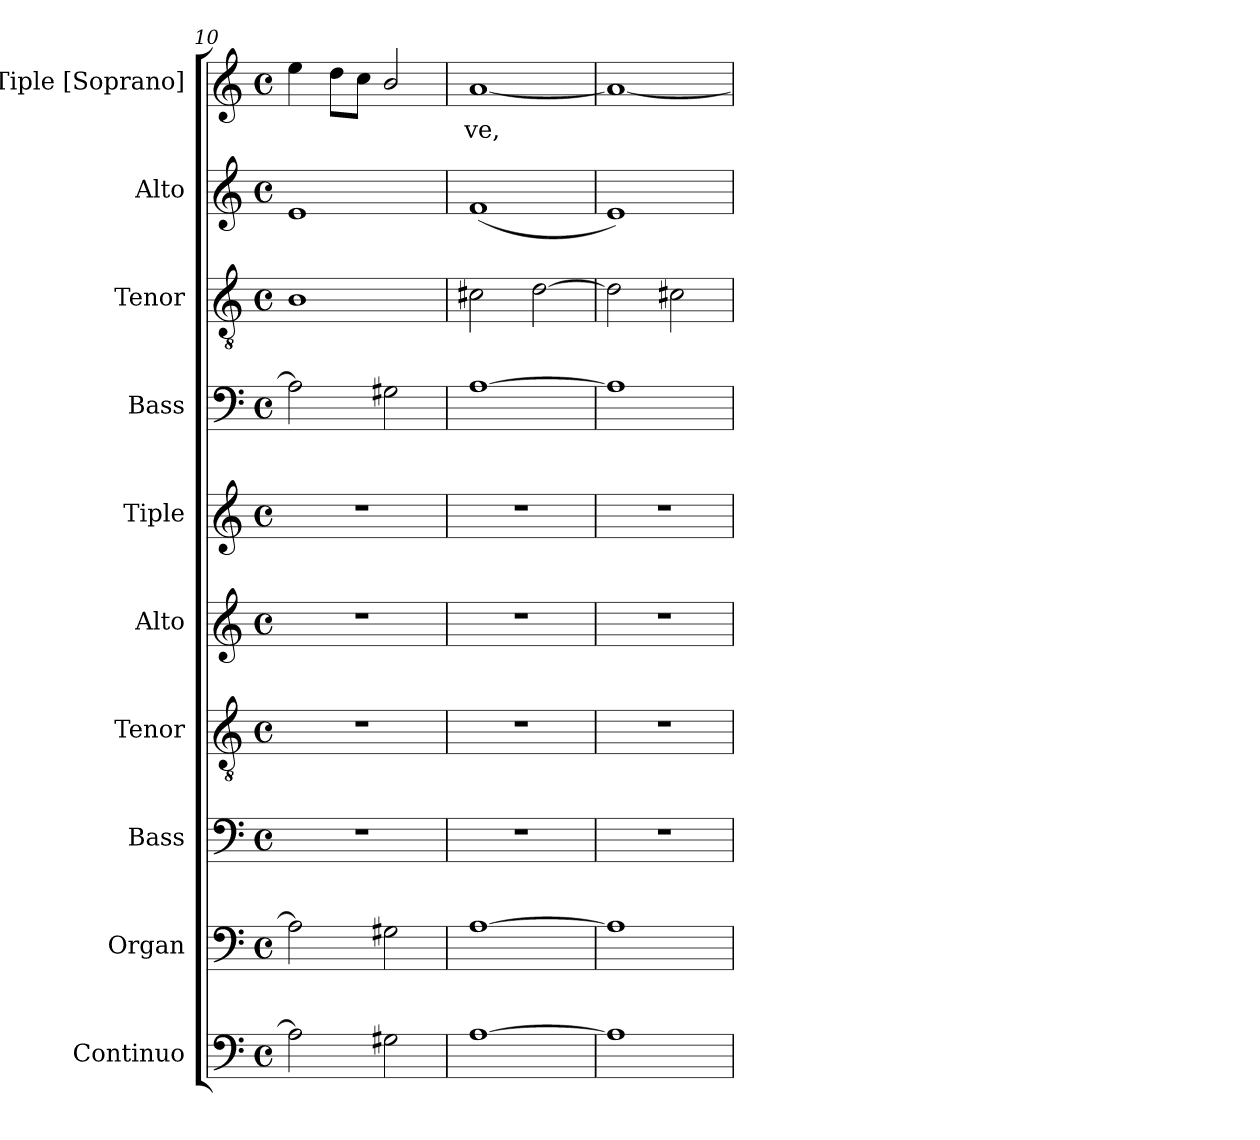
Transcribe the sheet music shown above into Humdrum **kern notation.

**kern	**kern	**kern	**kern	**kern	**kern	**kern	**kern	**kern	**kern	**text
*part10	*part9	*part8	*part7	*part6	*part5	*part4	*part3	*part2	*part1	*part1
*staff10	*staff9	*staff8	*staff7	*staff6	*staff5	*staff4	*staff3	*staff2	*staff1	*staff1
*I"Continuo	*I"Organ	*I"Bass	*I"Tenor	*I"Alto	*I"Tiple	*I"Bass	*I"Tenor	*I"Alto	*I"Tiple [Soprano]	*
*I'Cont.	*I'Org.	*I'B.	*I'T.	*I'A.	*	*I'B.	*I'T.	*I'A.	*I'S.	*
*clefF4	*clefF4	*clefF4	*clefGv2	*clefG2	*clefG2	*clefF4	*clefGv2	*clefG2	*clefG2	*
*	*	*	*ITrd7c12	*	*	*	*ITrd7c12	*	*	*
*k[]	*k[]	*k[]	*k[]	*k[]	*k[]	*k[]	*k[]	*k[]	*k[]	*
*C:	*C:	*C:	*C:	*C:	*C:	*C:	*C:	*C:	*C:	*
*M4/4	*M4/4	*M4/4	*M4/4	*M4/4	*M4/4	*M4/4	*M4/4	*M4/4	*M4/4	*
*met(c)	*met(c)	*met(c)	*met(c)	*met(c)	*met(c)	*met(c)	*met(c)	*met(c)	*met(c)	*
=10	=10	=10	=10	=10	=10	=10	=10	=10	=10	=10
2Ai\]	2Ai\]	1r	1r	1r	1r	2Ai\]	1BBi	1ei	4eei\	.
.	.	.	.	.	.	.	.	.	8ddi\L	.
.	.	.	.	.	.	.	.	.	8cci\J	.
2G#Xi\	2G#Xi\	.	.	.	.	2G#Xi\	.	.	2bi/	.
=11	=11	=11	=11	=11	=11	=11	=11	=11	=11	=11
!	!	!	!	!	!	!	!	!	!	!LO:LY:b:color=#000000
[1Ai	[1Ai	1r	1r	1r	1r	[1Ai	2C#Xi\	(1fi	[1ai	-ve,
.	.	.	.	.	.	.	[2Di\	.	.	.
=12	=12	=12	=12	=12	=12	=12	=12	=12	=12	=12
1Ai]	1Ai]	1r	1r	1r	1r	1Ai]	2Di\]	1ei)	1ai_	.
.	.	.	.	.	.	.	2C#Xi\	.	.	.
=	=	=	=	=	=	=	=	=	=	=
*-	*-	*-	*-	*-	*-	*-	*-	*-	*-	*-
